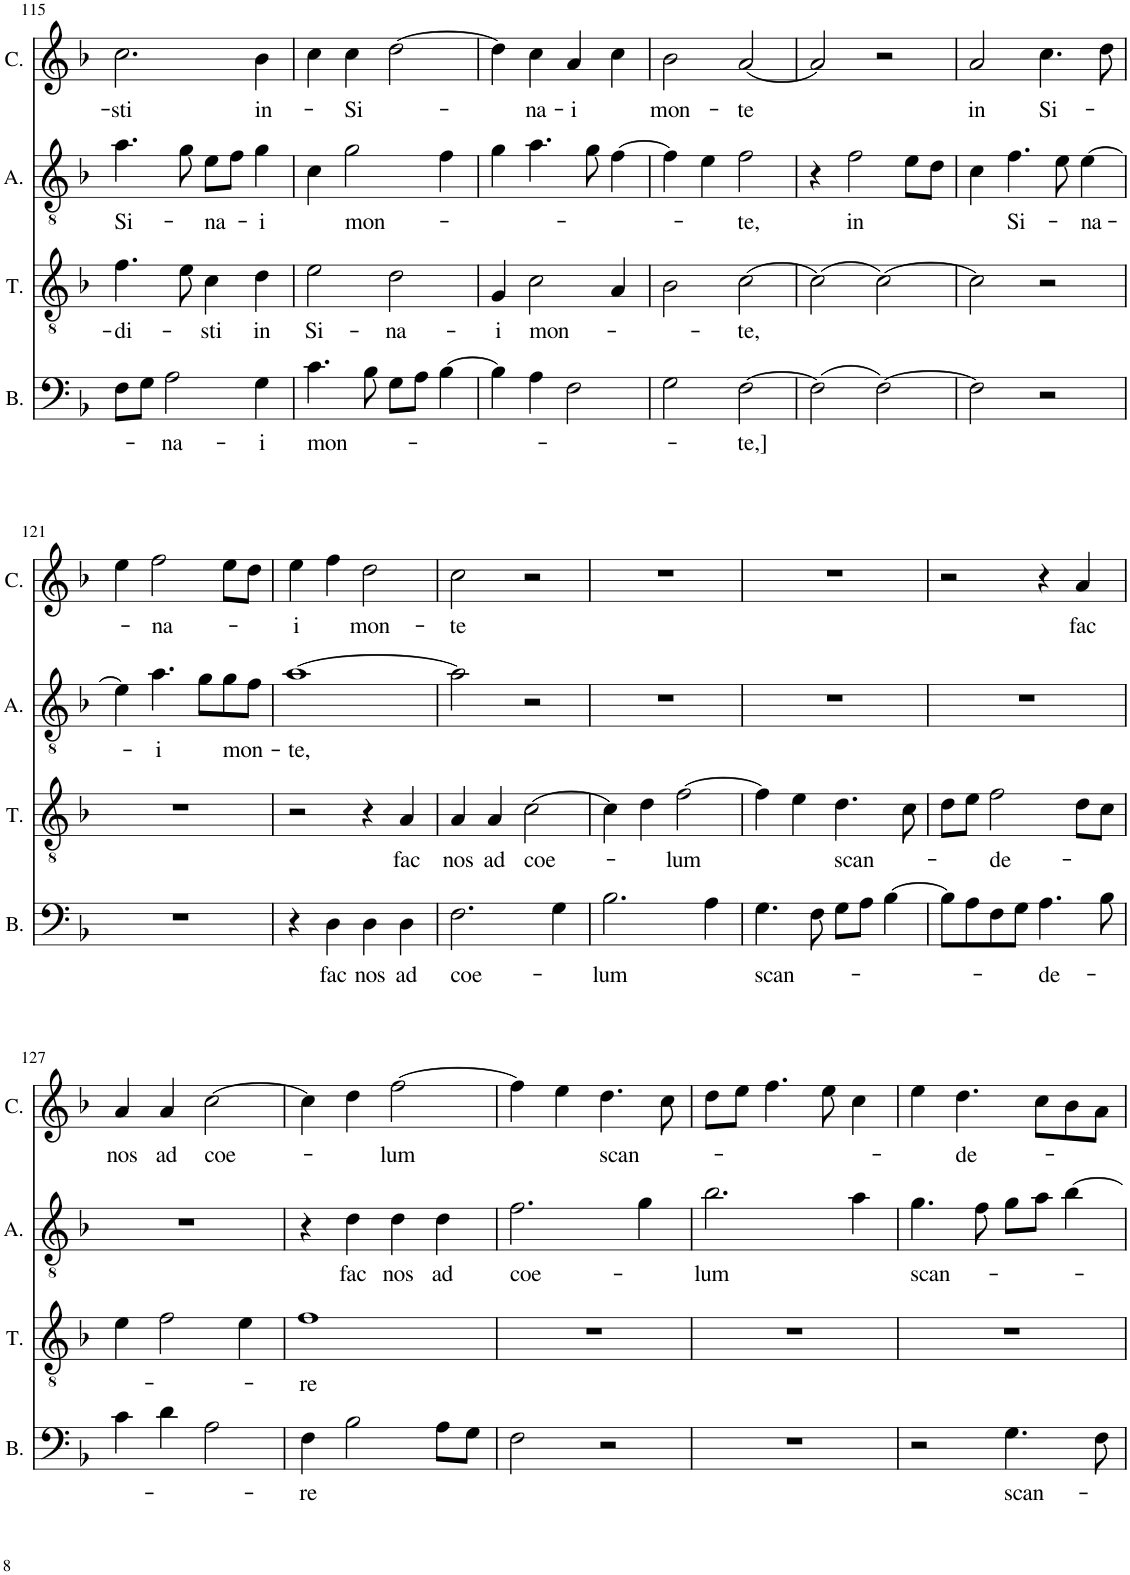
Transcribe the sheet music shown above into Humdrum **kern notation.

**kern	**text	**kern	**text	**kern	**text	**kern	**text
*part4	*part4	*part3	*part3	*part2	*part2	*part1	*part1
*staff4	*staff4	*staff3	*staff3	*staff2	*staff2	*staff1	*staff1
*I"Bassus	*	*I"Tenor	*	*I"Altus	*	*I"Cantus	*
*I'B.	*	*I'T.	*	*I'A.	*	*I'C.	*
!!LO:PB:g=z
*clefF4	*	*clefGv2	*	*clefGv2	*	*clefG2	*
*k[b-]	*	*k[b-]	*	*k[b-]	*	*k[b-]	*
*M2/2	*	*M2/2	*	*M2/2	*	*M2/2	*
*met(c|)	*	*met(c|)	*	*met(c|)	*	*met(c|)	*
=115	=115	=115	=115	=115	=115	=115	=115
!	!	!	!LO:LY:b	!	!LO:LY:b	!	!LO:LY:b
8F\L	.	4.f\	-di-	4.a\	Si-	2.cc\	-sti
8G\J	.	.	.	.	.	.	.
!	!LO:LY:b	!	!	!	!	!	!
2A\	-na-	.	.	.	.	.	.
.	.	8e\	.	8g\	.	.	.
!	!	!	!LO:LY:b	!	!LO:LY:b	!	!
.	.	4c\	-sti	8e\L	-na-	.	.
.	.	.	.	8f\J	.	.	.
!	!LO:LY:b	!	!LO:LY:b	!	!LO:LY:b	!	!LO:LY:b
4G\	-i	4d\	in	4g\	-i	4b-\	in-
=116	=116	=116	=116	=116	=116	=116	=116
!	!LO:LY:b	!	!LO:LY:b	!	!	!	!
4.c\	mon-	2e\	Si-	4c\	.	4cc\	.
!	!	!	!	!	!LO:LY:b	!	!LO:LY:b
.	.	.	.	2g\	mon-	4cc\	Si-
8B-\	.	.	.	.	.	.	.
!	!	!	!LO:LY:b	!	!	!	!
8G\L	.	2d\	-na-	.	.	[2dd\	.
8A\J	.	.	.	.	.	.	.
[4B-\	.	.	.	4f\	.	.	.
=117	=117	=117	=117	=117	=117	=117	=117
!	!	!	!LO:LY:b	!	!	!	!
4B-\]	.	4G/	-i	4g\	.	4dd\]	.
!	!	!	!LO:LY:b	!	!	!	!LO:LY:b
4A\	.	2c\	mon-	4.a\	.	4cc\	-na-
!	!	!	!	!	!	!	!LO:LY:b
2F\	.	.	.	.	.	4a/	-i
.	.	.	.	8g\	.	.	.
.	.	4A/	.	[4f\	.	4cc\	.
=118	=118	=118	=118	=118	=118	=118	=118
!	!	!	!	!	!	!	!LO:LY:b
2G\	.	2B-\	.	4f\]	.	2b-\	mon-
.	.	.	.	4e\	.	.	.
!	!LO:LY:b	!	!LO:LY:b	!	!LO:LY:b	!	!LO:LY:b
[2F\	-te,]	[2c\	-te,	2f\	-te,	[2a/	-te
=119	=119	=119	=119	=119	=119	=119	=119
(2F\]	.	(2c\]	.	4r	.	2a/]	.
!	!	!	!	!	!LO:LY:b	!	!
.	.	.	.	2f\	in	.	.
[2F\)	.	[2c\)	.	.	.	2r	.
.	.	.	.	8e\L	.	.	.
.	.	.	.	8d\J	.	.	.
=120	=120	=120	=120	=120	=120	=120	=120
!	!	!	!	!	!	!	!LO:LY:b
2F\]	.	2c\]	.	4c\	.	2a/	in
!	!	!	!	!	!LO:LY:b	!	!
.	.	.	.	4.f\	Si-	.	.
!	!	!	!	!	!	!	!LO:LY:b
2r	.	2r	.	.	.	4.cc\	Si-
.	.	.	.	8e\	.	.	.
!	!	!	!	!	!LO:LY:b	!	!
.	.	.	.	[4e\	-na-	.	.
.	.	.	.	.	.	8dd\	.
!!LO:LB:g=z
=121	=121	=121	=121	=121	=121	=121	=121
1r	.	1r	.	4e\]	.	4ee\	.
!	!	!	!	!	!LO:LY:b	!	!LO:LY:b
.	.	.	.	4.a\	-i	2ff\	-na-
.	.	.	.	8g\L	.	.	.
!	!	!	!	!	!LO:LY:b	!	!
.	.	.	.	8g\	mon-	8ee\L	.
.	.	.	.	8f\J	.	8dd\J	.
=122	=122	=122	=122	=122	=122	=122	=122
!	!	!	!	!	!LO:LY:b	!	!LO:LY:b
4r	.	2r	.	[1a	-te,	4ee\	-i
!	!LO:LY:b	!	!	!	!	!	!
4D\	fac	.	.	.	.	4ff\	.
!	!LO:LY:b	!	!	!	!	!	!LO:LY:b
4D\	nos	4r	.	.	.	2dd\	mon-
!	!LO:LY:b	!	!LO:LY:b	!	!	!	!
4D\	ad	4A/	fac	.	.	.	.
=123	=123	=123	=123	=123	=123	=123	=123
!	!LO:LY:b	!	!LO:LY:b	!	!	!	!LO:LY:b
2.F\	coe-	4A/	nos	2a\]	.	2cc\	-te
!	!	!	!LO:LY:b	!	!	!	!
.	.	4A/	ad	.	.	.	.
!	!	!	!LO:LY:b	!	!	!	!
.	.	[2c\	coe-	2r	.	2r	.
4G\	.	.	.	.	.	.	.
=124	=124	=124	=124	=124	=124	=124	=124
!	!LO:LY:b	!	!	!	!	!	!
2.B-\	-lum	4c\]	.	1r	.	1r	.
.	.	4d\	.	.	.	.	.
!	!	!	!LO:LY:b	!	!	!	!
.	.	[2f\	lum	.	.	.	.
4A\	.	.	.	.	.	.	.
=125	=125	=125	=125	=125	=125	=125	=125
!	!LO:LY:b	!	!	!	!	!	!
4.G\	scan-	4f\]	.	1r	.	1r	.
.	.	4e\	.	.	.	.	.
8F\	.	.	.	.	.	.	.
!	!	!	!LO:LY:b	!	!	!	!
8G\L	.	4.d\	scan-	.	.	.	.
8A\J	.	.	.	.	.	.	.
[4B-\	.	.	.	.	.	.	.
.	.	8c\	.	.	.	.	.
=126	=126	=126	=126	=126	=126	=126	=126
8B-\L]	.	8d\L	.	1r	.	2r	.
8A\	.	8e\J	.	.	.	.	.
!	!	!	!LO:LY:b	!	!	!	!
8F\	.	2f\	-de-	.	.	.	.
8G\J	.	.	.	.	.	.	.
!	!LO:LY:b	!	!	!	!	!	!
4.A\	-de-	.	.	.	.	4r	.
!	!	!	!	!	!	!	!LO:LY:b
.	.	8d\L	.	.	.	4a/	fac
8B-\	.	8c\J	.	.	.	.	.
!!LO:LB:g=z
=127	=127	=127	=127	=127	=127	=127	=127
!	!	!	!	!	!	!	!LO:LY:b
4c\	.	4e\	.	1r	.	4a/	nos
!	!	!	!	!	!	!	!LO:LY:b
4d\	.	2f\	.	.	.	4a/	ad
!	!	!	!	!	!	!	!LO:LY:b
2A\	.	.	.	.	.	[2cc\	coe-
.	.	4e\	.	.	.	.	.
=128	=128	=128	=128	=128	=128	=128	=128
!	!LO:LY:b	!	!LO:LY:b	!	!	!	!
4F\	re	1f	-re	4r	.	4cc\]	.
!	!	!	!	!	!LO:LY:b	!	!
2B-\	.	.	.	4d\	fac	4dd\	.
!	!	!	!	!	!LO:LY:b	!	!LO:LY:b
.	.	.	.	4d\	nos	[2ff\	-lum
!	!	!	!	!	!LO:LY:b	!	!
8A\L	.	.	.	4d\	ad	.	.
8G\J	.	.	.	.	.	.	.
=129	=129	=129	=129	=129	=129	=129	=129
!	!	!	!	!	!LO:LY:b	!	!
2F\	.	1r	.	2.f\	coe-	4ff\]	.
.	.	.	.	.	.	4ee\	.
!	!	!	!	!	!	!	!LO:LY:b
2r	.	.	.	.	.	4.dd\	scan-
.	.	.	.	4g\	.	.	.
.	.	.	.	.	.	8cc\	.
=130	=130	=130	=130	=130	=130	=130	=130
!	!	!	!	!	!LO:LY:b	!	!
1r	.	1r	.	2.b-\	-lum	8dd\L	.
.	.	.	.	.	.	8ee\J	.
.	.	.	.	.	.	4.ff\	.
.	.	.	.	.	.	8ee\	.
.	.	.	.	4a\	.	4cc\	.
=131	=131	=131	=131	=131	=131	=131	=131
!	!	!	!	!	!LO:LY:b	!	!
2r	.	1r	.	4.g\	scan-	4ee\	.
!	!	!	!	!	!	!	!LO:LY:b
.	.	.	.	.	.	4.dd\	-de-
.	.	.	.	8f\	.	.	.
!	!LO:LY:b	!	!	!	!	!	!
4.G\	scan-	.	.	8g\L	.	.	.
.	.	.	.	8a\J	.	8cc\L	.
.	.	.	.	[4b-\	.	8b-\	.
8F\	.	.	.	.	.	8a\J	.
=	=	=	=	=	=	=	=
*-	*-	*-	*-	*-	*-	*-	*-
